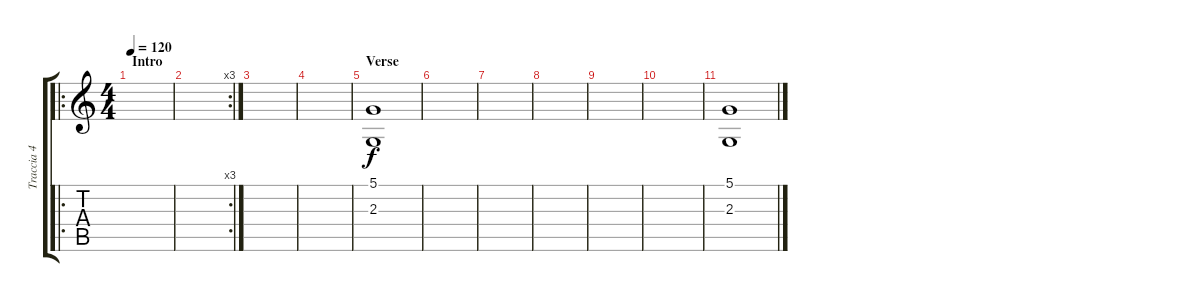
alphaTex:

\track ("Traccia 4" "Traccia 4") {instrument tubularbells}
\staff {score tabs}
\tuning (D4 A3 F3 C3 G2 D2) {hide}
\ro
\ts (4 4)
\section ("" "Intro")
\tempo 120
\clef g2
\ks c
|
\rc 3
|
|
|
\section ("" "Verse")
(5.1 2.3).1 |
|
|
|
|
|
(5.1 2.3).1
